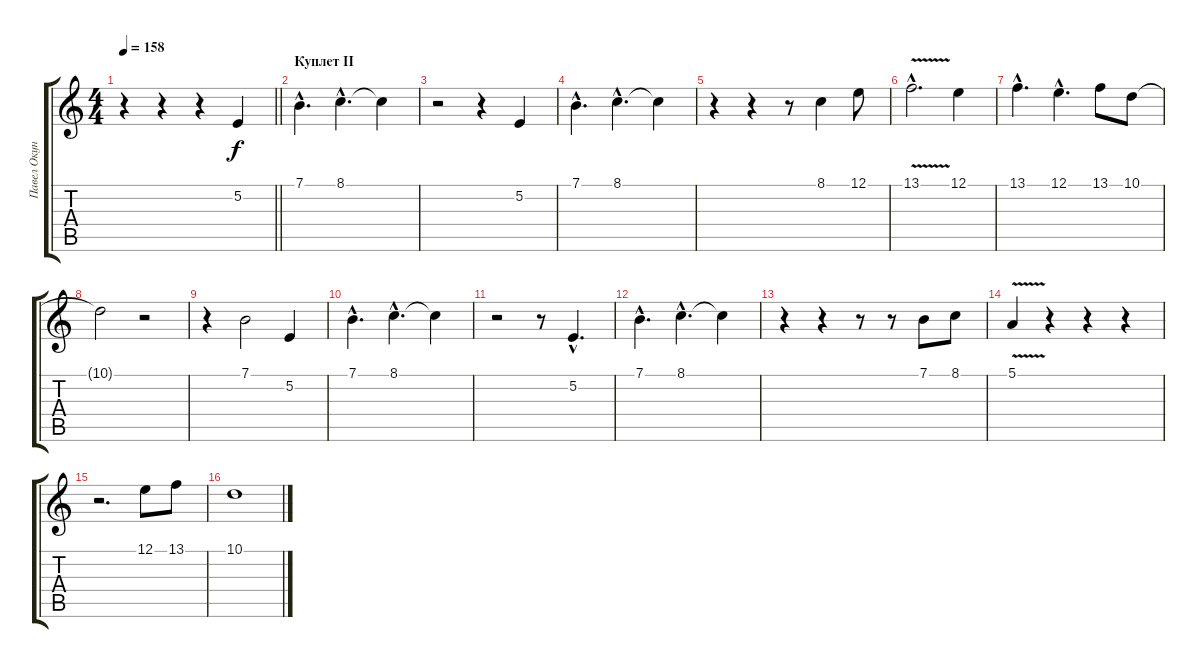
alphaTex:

\track ("Павел Окунев" "Павел Окун") {instrument lead2sawtooth}
\staff {score tabs}
\tuning (E4 B3 G3 D3 A2 E2) {hide}
\ts (4 4)
\tempo 158
\clef g2
\barLineRight lightlight
\ks c
r.4{dy f} r.4 r.4 5.2.4 |
\section ("" "Куплет II")
7.1{hac}.4{d} 8.1{hac}.4{d} 8.1{t}.4 |
r.2 r.4 5.2.4 |
7.1{hac}.4{d} 8.1{hac}.4{d} 8.1{t}.4 |
r.4 r.4 r.8 8.1.4 12.1.8 |
13.1{v hac}.2{d} 12.1.4 |
13.1{hac}.4{d} 12.1{hac}.4{d} 13.1.8 10.1.8 |
10.1{t}.2 r.2 |
r.4 7.1.2 5.2.4 |
7.1{hac}.4{d} 8.1{hac}.4{d} 8.1{t}.4 |
r.2 r.8 5.2{hac}.4{d} |
7.1{hac}.4{d} 8.1{hac}.4{d} 8.1{t}.4 |
r.4 r.4 r.8 r.8 7.1.8 8.1.8 |
5.1{v}.4 r.4 r.4 r.4 |
r.2{d} 12.1.8 13.1.8 |
10.1.1
